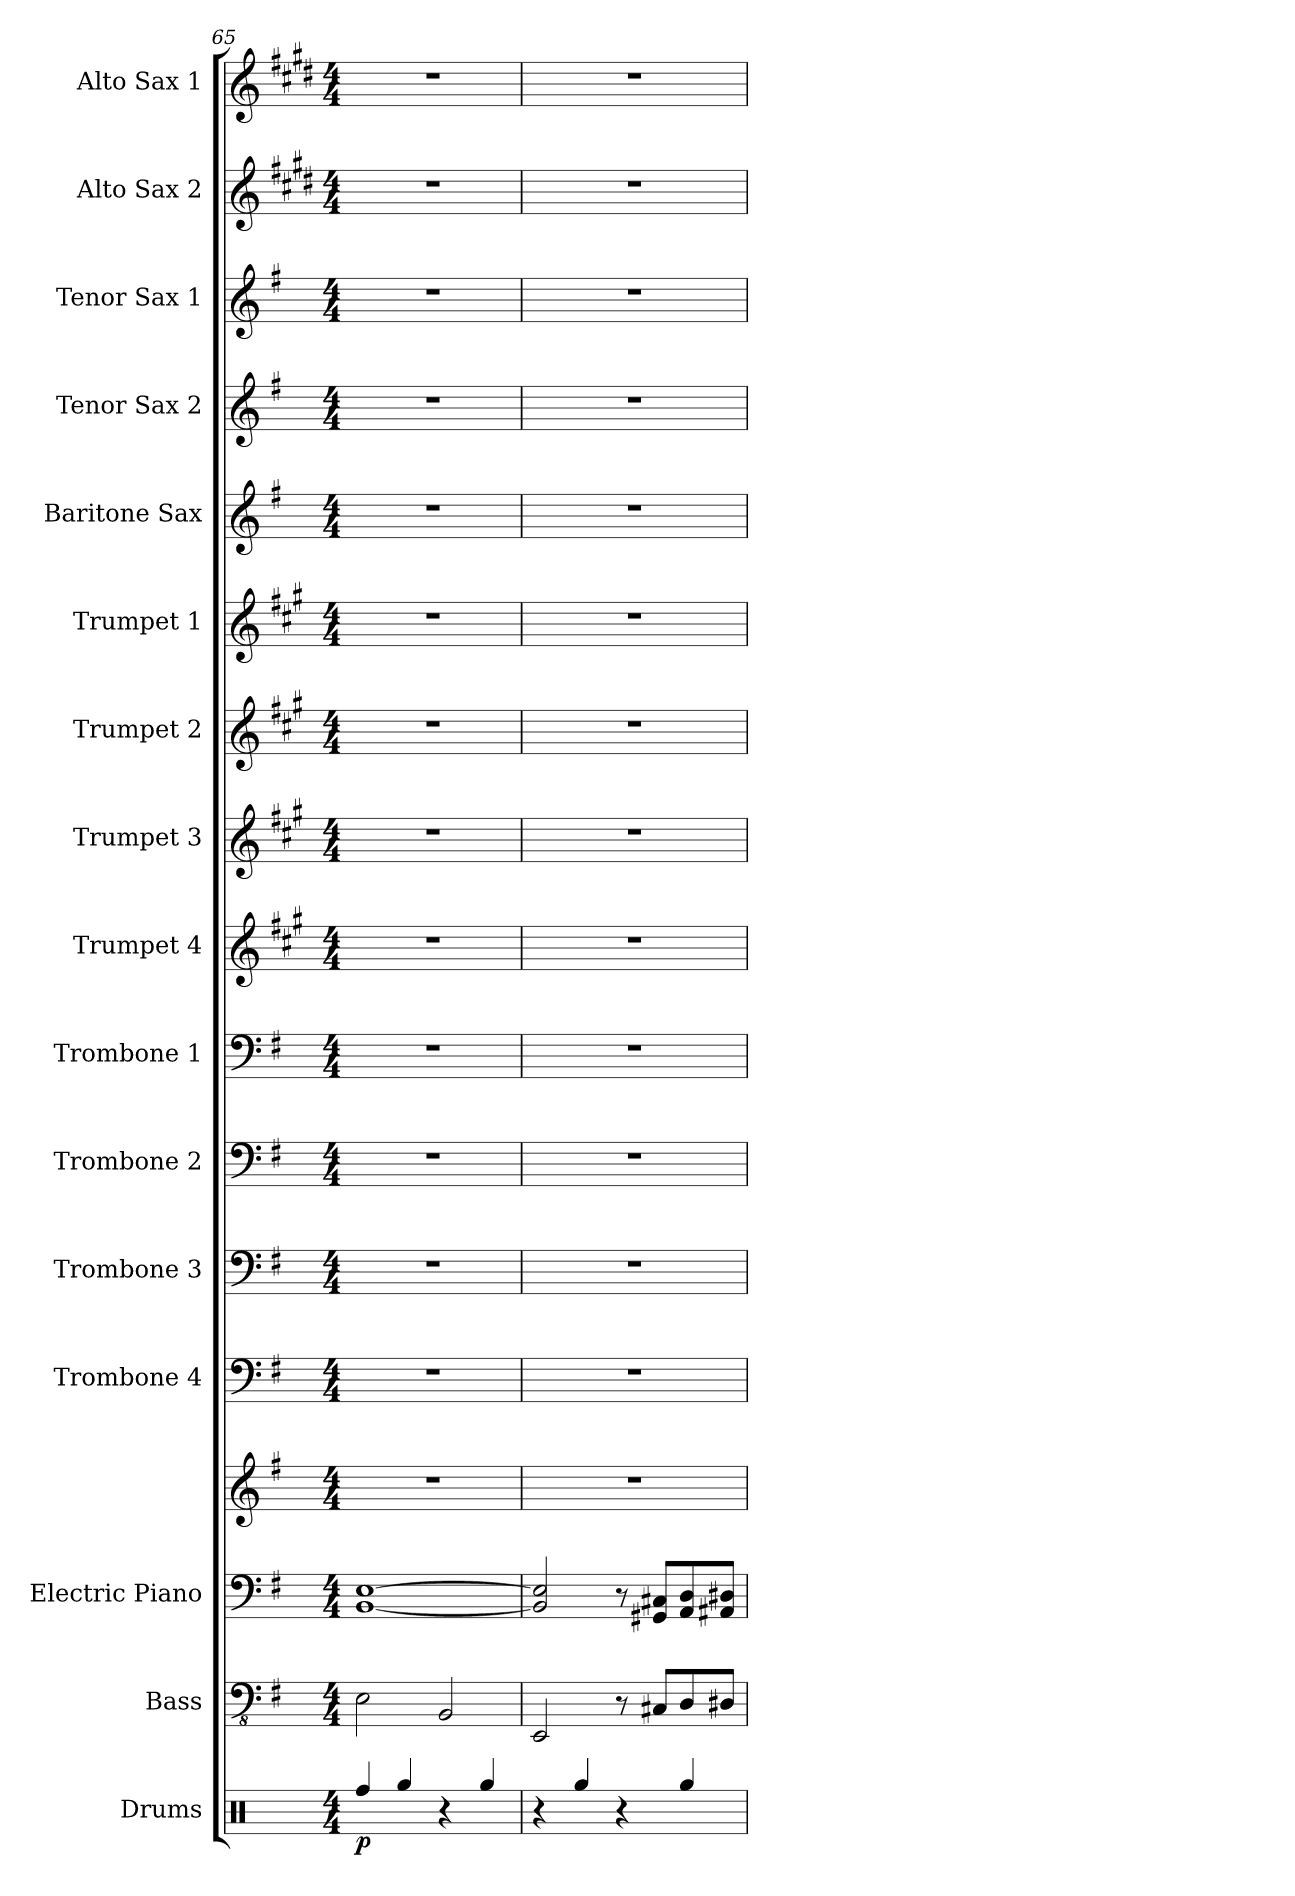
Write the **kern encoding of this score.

**kern	**dynam	**kern	**kern	**kern	**kern	**kern	**kern	**kern	**kern	**kern	**kern	**kern	**kern	**kern	**kern	**kern	**kern
*part16	*part16	*part15	*part14	*part14	*part13	*part12	*part11	*part10	*part9	*part8	*part7	*part6	*part5	*part4	*part3	*part2	*part1
*staff17	*staff17	*staff16	*staff15	*staff14	*staff13	*staff12	*staff11	*staff10	*staff9	*staff8	*staff7	*staff6	*staff5	*staff4	*staff3	*staff2	*staff1
*I"Drums	*	*I"Bass	*I"Electric Piano	*	*I"Trombone 4	*I"Trombone 3	*I"Trombone 2	*I"Trombone 1	*I"Trumpet 4	*I"Trumpet 3	*I"Trumpet 2	*I"Trumpet 1	*I"Baritone Sax	*I"Tenor Sax 2	*I"Tenor Sax 1	*I"Alto Sax 2	*I"Alto Sax 1
*I'Drums	*	*I'Bass	*I'E. Piano	*	*I'Tbn. 4	*I'Tbn. 3	*I'Tbn. 2	*I'Tbn. 1	*I'Tpt. 4	*I'Tpt. 3	*I'Tpt. 2	*I'Tpt. 1	*I'Bari	*I'Tenor 2	*I'Tenor 1	*I'Alto 2	*I'Alto 1
*clefX	*	*clefFv4	*clefF4	*clefG2	*clefF4	*clefF4	*clefF4	*clefF4	*clefG2	*clefG2	*clefG2	*clefG2	*clefG2	*clefG2	*clefG2	*clefG2	*clefG2
*	*	*	*	*	*	*	*	*	*ITrd1c2	*ITrd1c2	*ITrd1c2	*ITrd1c2	*ITrd12c21	*ITrd8c14	*ITrd8c14	*ITrd5c9	*ITrd5c9
*k[]	*	*k[f#]	*k[f#]	*k[f#]	*k[f#]	*k[f#]	*k[f#]	*k[f#]	*k[f#]	*k[f#]	*k[f#]	*k[f#]	*k[f#]	*k[f#]	*k[f#]	*k[f#]	*k[f#]
*M4/4	*	*M4/4	*M4/4	*M4/4	*M4/4	*M4/4	*M4/4	*M4/4	*M4/4	*M4/4	*M4/4	*M4/4	*M4/4	*M4/4	*M4/4	*M4/4	*M4/4
=65	=65	=65	=65	=65	=65	=65	=65	=65	=65	=65	=65	=65	=65	=65	=65	=65	=65
!	!LO:DY:b	!	!	!	!	!	!	!	!	!	!	!	!	!	!	!	!
4Rff/	p	2EE\	[1BB [1E	1r	1r	1r	1r	1r	1r	1r	1r	1r	1r	1r	1r	1r	1r
4Rgg/	.	.	.	.	.	.	.	.	.	.	.	.	.	.	.	.	.
4r	.	2BBB/	.	.	.	.	.	.	.	.	.	.	.	.	.	.	.
4Rgg/	.	.	.	.	.	.	.	.	.	.	.	.	.	.	.	.	.
=66	=66	=66	=66	=66	=66	=66	=66	=66	=66	=66	=66	=66	=66	=66	=66	=66	=66
4r	.	2EEE/	2BB/] 2E/]	1r	1r	1r	1r	1r	1r	1r	1r	1r	1r	1r	1r	1r	1r
4Rgg/	.	.	.	.	.	.	.	.	.	.	.	.	.	.	.	.	.
4r	.	8r	8r	.	.	.	.	.	.	.	.	.	.	.	.	.	.
.	.	8CC#X/L	8GG#X/ 8C#X/L	.	.	.	.	.	.	.	.	.	.	.	.	.	.
4Rgg/	.	8DD/	8AA/ 8D/	.	.	.	.	.	.	.	.	.	.	.	.	.	.
.	.	8DD#X/J	8AA#X/ 8D#X/J	.	.	.	.	.	.	.	.	.	.	.	.	.	.
=	=	=	=	=	=	=	=	=	=	=	=	=	=	=	=	=	=
*-	*-	*-	*-	*-	*-	*-	*-	*-	*-	*-	*-	*-	*-	*-	*-	*-	*-
